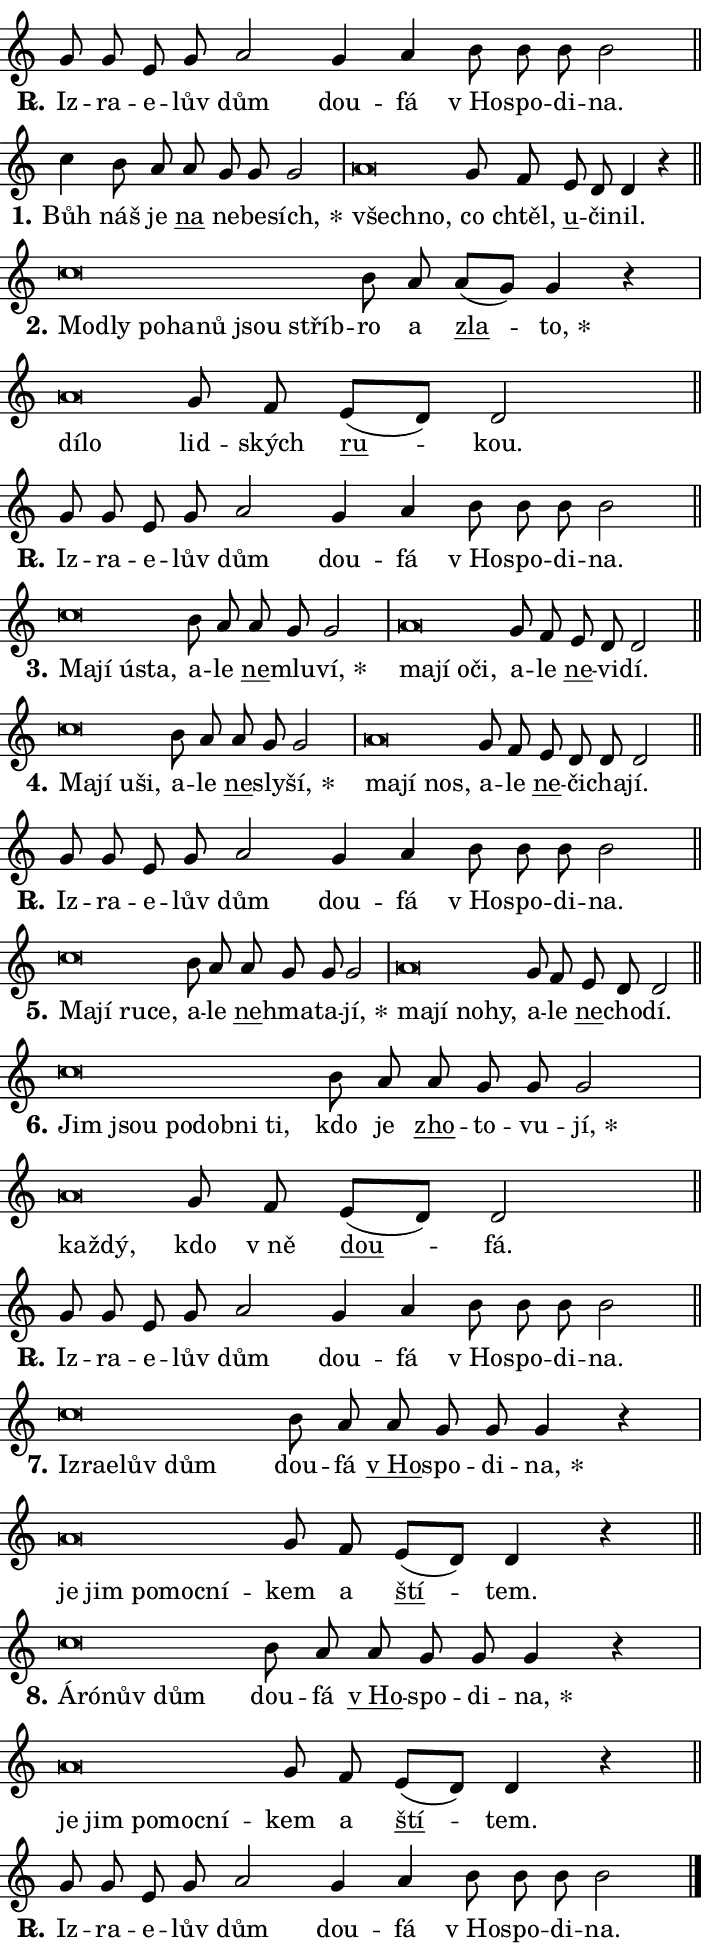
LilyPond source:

\version "2.24.0"
\header { tagline = "" }
\paper {
  indent = 0\cm
  top-margin = 0\cm
  right-margin = 0.13\cm % to fit lyric hyphens
  bottom-margin = 0\cm
  left-margin = 0\cm
  paper-width = 12\cm
  page-breaking = #ly:one-page-breaking
  system-system-spacing.basic-distance = #11
  score-system-spacing.basic-distance = #11
  ragged-last = ##f
}


%% Author: Thomas Morley
%% https://lists.gnu.org/archive/html/lilypond-user/2020-05/msg00002.html
#(define (line-position grob)
"Returns position of @var[grob} in current system:
   @code{'start}, if at first time-step
   @code{'end}, if at last time-step
   @code{'middle} otherwise
"
  (let* ((col (ly:item-get-column grob))
         (ln (ly:grob-object col 'left-neighbor))
         (rn (ly:grob-object col 'right-neighbor))
         (col-to-check-left (if (ly:grob? ln) ln col))
         (col-to-check-right (if (ly:grob? rn) rn col))
         (break-dir-left
           (and
             (ly:grob-property col-to-check-left 'non-musical #f)
             (ly:item-break-dir col-to-check-left)))
         (break-dir-right
           (and
             (ly:grob-property col-to-check-right 'non-musical #f)
             (ly:item-break-dir col-to-check-right))))
        (cond ((eqv? 1 break-dir-left) 'start)
              ((eqv? -1 break-dir-right) 'end)
              (else 'middle))))

#(define (tranparent-at-line-position vctor)
  (lambda (grob)
  "Relying on @code{line-position} select the relevant enry from @var{vctor}.
Used to determine transparency,"
    (case (line-position grob)
      ((end) (not (vector-ref vctor 0)))
      ((middle) (not (vector-ref vctor 1)))
      ((start) (not (vector-ref vctor 2))))))

noteHeadBreakVisibility =
#(define-music-function (break-visibility)(vector?)
"Makes @code{NoteHead}s transparent relying on @var{break-visibility}"
#{
  \override NoteHead.transparent =
    #(tranparent-at-line-position break-visibility)
#})

#(define delete-ledgers-for-transparent-note-heads
  (lambda (grob)
    "Reads whether a @code{NoteHead} is transparent.
If so this @code{NoteHead} is removed from @code{'note-heads} from
@var{grob}, which is supposed to be @code{LedgerLineSpanner}.
As a result ledgers are not printed for this @code{NoteHead}"
    (let* ((nhds-array (ly:grob-object grob 'note-heads))
           (nhds-list
             (if (ly:grob-array? nhds-array)
                 (ly:grob-array->list nhds-array)
                 '()))
           ;; Relies on the transparent-property being done before
           ;; Staff.LedgerLineSpanner.after-line-breaking is executed.
           ;; This is fragile ...
           (to-keep
             (remove
               (lambda (nhd)
                 (ly:grob-property nhd 'transparent #f))
               nhds-list)))
      ;; TODO find a better method to iterate over grob-arrays, similiar
      ;; to filter/remove etc for lists
      ;; For now rebuilt from scratch
      (set! (ly:grob-object grob 'note-heads)  '())
      (for-each
        (lambda (nhd)
          (ly:pointer-group-interface::add-grob grob 'note-heads nhd))
        to-keep))))

squashNotes = {
  \override NoteHead.X-extent = #'(-0.2 . 0.2)
  \override NoteHead.Y-extent = #'(-0.75 . 0)
  \override NoteHead.stencil =
    #(lambda (grob)
       (let ((pos (ly:grob-property grob 'staff-position)))
         (begin
           (if (< pos -7) (display "ERROR: Lower brevis then expected\n") (display ""))
           (if (<= pos -6) ly:text-interface::print ly:note-head::print))))
}
unSquashNotes = {
  \revert NoteHead.X-extent
  \revert NoteHead.Y-extent
  \revert NoteHead.stencil
}

hideNotes = \noteHeadBreakVisibility #begin-of-line-visible
unHideNotes = \noteHeadBreakVisibility #all-visible

% work-around for resetting accidentals
% https://lilypond.org/doc/v2.23/Documentation/notation/displaying-rhythms#unmetered-music
cadenzaMeasure = {
  \cadenzaOff
  \partial 1024 s1024
  \cadenzaOn
}

#(define-markup-command (accent layout props text) (markup?)
  "Underline accented syllable"
  (interpret-markup layout props
    #{\markup \override #'(offset . 4.3) \underline { #text }#}))

responsum = \markup \concat {
  "R" \hspace #-1.05 \path #0.1 #'((moveto 0 0.07) (lineto 0.9 0.8)) \hspace #0.05 "."
}

spaceSize = #0.6828661417322834 % exact space size for TeX Gyre Schola

\layout {
  \context {
    \Staff
    \remove "Time_signature_engraver"
    \override LedgerLineSpanner.after-line-breaking = #delete-ledgers-for-transparent-note-heads
  }
  \context {
    \Lyrics {
      \override LyricSpace.minimum-distance = \spaceSize
      \override LyricText.font-name = #"TeX Gyre Schola"
      \override LyricText.font-size = 1
      \override StanzaNumber.font-name = #"TeX Gyre Schola Bold"
      \override StanzaNumber.font-size = 1
    }
  }
  \context {
    \Score 
    \override NoteHead.text =
      #(lambda (grob) 
        (let ((pos (ly:grob-property grob 'staff-position)))
          #{\markup {
            \combine
              \halign #-0.55 \raise #(if (= pos -6) 0 0.5) \override #'(thickness . 2) \draw-line #'(3.2 . 0)
              \musicglyph "noteheads.sM1"
          }#}))
  }
}

% magnetic-lyrics.ily
%
%   written by
%     Jean Abou Samra <jean@abou-samra.fr>
%     Werner Lemberg <wl@gnu.org>
%
%   adapted by
%     Jiri Hon <jiri.hon@gmail.com>
%
% Version 2022-Apr-15

% https://www.mail-archive.com/lilypond-user@gnu.org/msg149350.html

#(define (Left_hyphen_pointer_engraver context)
   "Collect syllable-hyphen-syllable occurrences in lyrics and store
them in properties.  This engraver only looks to the left.  For
example, if the lyrics input is @code{foo -- bar}, it does the
following.

@itemize @bullet
@item
Set the @code{text} property of the @code{LyricHyphen} grob between
@q{foo} and @q{bar} to @code{foo}.

@item
Set the @code{left-hyphen} property of the @code{LyricText} grob with
text @q{foo} to the @code{LyricHyphen} grob between @q{foo} and
@q{bar}.
@end itemize

Use this auxiliary engraver in combination with the
@code{lyric-@/text::@/apply-@/magnetic-@/offset!} hook."
   (let ((hyphen #f)
         (text #f))
     (make-engraver
      (acknowledgers
       ((lyric-syllable-interface engraver grob source-engraver)
        (set! text grob)))
      (end-acknowledgers
       ((lyric-hyphen-interface engraver grob source-engraver)
        ;(when (not (grob::has-interface grob 'lyric-space-interface))
          (set! hyphen grob)));)
      ((stop-translation-timestep engraver)
       (when (and text hyphen)
         (ly:grob-set-object! text 'left-hyphen hyphen))
       (set! text #f)
       (set! hyphen #f)))))

#(define (lyric-text::apply-magnetic-offset! grob)
   "If the space between two syllables is less than the value in
property @code{LyricText@/.details@/.squash-threshold}, move the right
syllable to the left so that it gets concatenated with the left
syllable.

Use this function as a hook for
@code{LyricText@/.after-@/line-@/breaking} if the
@code{Left_@/hyphen_@/pointer_@/engraver} is active."
   (let ((hyphen (ly:grob-object grob 'left-hyphen #f)))
     (when hyphen
       (let ((left-text (ly:spanner-bound hyphen LEFT)))
         (when (grob::has-interface left-text 'lyric-syllable-interface)
           (let* ((common (ly:grob-common-refpoint grob left-text X))
                  (this-x-ext (ly:grob-extent grob common X))
                  (left-x-ext
                   (begin
                     ;; Trigger magnetism for left-text.
                     (ly:grob-property left-text 'after-line-breaking)
                     (ly:grob-extent left-text common X)))
                  ;; `delta` is the gap width between two syllables.
                  (delta (- (interval-start this-x-ext)
                            (interval-end left-x-ext)))
                  (details (ly:grob-property grob 'details))
                  (threshold (assoc-get 'squash-threshold details 0.2)))
             (when (< delta threshold)
               (let* (;; We have to manipulate the input text so that
                      ;; ligatures crossing syllable boundaries are not
                      ;; disabled.  For languages based on the Latin
                      ;; script this is essentially a beautification.
                      ;; However, for non-Western scripts it can be a
                      ;; necessity.
                      (lt (ly:grob-property left-text 'text))
                      (rt (ly:grob-property grob 'text))
                      (is-space (grob::has-interface hyphen 'lyric-space-interface))
                      (space (if is-space " " ""))
                      (extra-delta (if is-space spaceSize 0))
                      ;; Append new syllable.
                      (ltrt-space (if (and (string? lt) (string? rt))
                                (string-append lt space rt)
                                (make-concat-markup (list lt space rt))))
                      ;; Right-align `ltrt` to the right side.
                      (ltrt-space-markup (grob-interpret-markup
                               grob
                               (make-translate-markup
                                (cons (interval-length this-x-ext) 0)
                                (make-right-align-markup ltrt-space)))))
                 (begin
                   ;; Don't print `left-text`.
                   (ly:grob-set-property! left-text 'stencil #f)
                   ;; Set text and stencil (which holds all collected
                   ;; syllables so far) and shift it to the left.
                   (ly:grob-set-property! grob 'text ltrt-space)
                   (ly:grob-set-property! grob 'stencil ltrt-space-markup)
                   (ly:grob-translate-axis! grob (- (- delta extra-delta)) X))))))))))


#(define (lyric-hyphen::displace-bounds-first grob)
   ;; Make very sure this callback isn't triggered too early.
   (let ((left (ly:spanner-bound grob LEFT))
         (right (ly:spanner-bound grob RIGHT)))
     (ly:grob-property left 'after-line-breaking)
     (ly:grob-property right 'after-line-breaking)
     (ly:lyric-hyphen::print grob)))

squashThreshold = #0.4

\layout {
  \context {
    \Lyrics
    \consists #Left_hyphen_pointer_engraver
    \override LyricText.after-line-breaking =
      #lyric-text::apply-magnetic-offset!
    \override LyricHyphen.stencil = #lyric-hyphen::displace-bounds-first
    \override LyricText.details.squash-threshold = \squashThreshold
    \override LyricHyphen.minimum-distance = 0
    \override LyricHyphen.minimum-length = \squashThreshold
  }
}

squashText = \override LyricText.details.squash-threshold = 9999
unSquashText = \override LyricText.details.squash-threshold = \squashThreshold

leftText = \override LyricText.self-alignment-X = #LEFT
unLeftText = \revert LyricText.self-alignment-X

starOffset = #(lambda (grob) 
                (let ((x_offset (ly:self-alignment-interface::aligned-on-x-parent grob)))
                  (if (= x_offset 0) 0 (+ x_offset 1.2))))

star = #(define-music-function (syllable)(string?)
"Append star separator at the end of a syllable"
#{
  \once \override LyricText.X-offset = #starOffset
  \lyricmode { \markup {
    #syllable
    \override #'((font-name . "TeX Gyre Schola Bold")) \hspace #0.2 \lower #0.65 \larger "*"
  } }
#})

starAccent = #(define-music-function (syllable)(string?)
"Append star separator at the end of a syllable and make accent"
#{
  \once \override LyricText.X-offset = #starOffset
  \lyricmode { \markup {
    \accent #syllable
    \override #'((font-name . "TeX Gyre Schola Bold")) \hspace #0.2 \lower #0.65 \larger "*"
  } }
#})

breath = #(define-music-function (syllable)(string?)
"Append breathing indicator at the end of a syllable"
#{
  \lyricmode { \markup { #syllable "+" } }
#})

optionalBreath = #(define-music-function (syllable)(string?)
"Append optional breathing indicator at the end of a syllable"
#{
  \lyricmode { \markup { #syllable "(+)" } }
#})


\score {
    <<
        \new Voice = "melody" { \cadenzaOn \key c \major \relative { g'8 g e g a2 \bar "" g4 a \bar "" b8 b b b2 \cadenzaMeasure \bar "||" \break } }
        \new Lyrics \lyricsto "melody" { \lyricmode { \set stanza = \responsum
Iz -- ra -- e -- lův dům dou -- fá "v Ho" -- spo -- di -- na. } }
    >>
    \layout {}
}

\score {
    <<
        \new Voice = "melody" { \cadenzaOn \key c \major \relative { c''4 b8 a \bar "" a g g g2 \cadenzaMeasure \bar "|" \squashNotes a\breve*1/16 \hideNotes \breve*1/16 \bar "" \unHideNotes \unSquashNotes g8 f \bar "" e d d4 r \cadenzaMeasure \bar "||" \break } }
        \new Lyrics \lyricsto "melody" { \lyricmode { \set stanza = "1."
Bůh náš je \markup \accent na ne -- be -- \star sích, \leftText všech -- \squashText no, \unLeftText \unSquashText co chtěl, \markup \accent u -- či -- nil. } }
    >>
    \layout {}
}

\score {
    <<
        \new Voice = "melody" { \cadenzaOn \key c \major \relative { \squashNotes c''\breve*1/16 \hideNotes \breve*1/16 \bar "" \breve*1/16 \bar "" \breve*1/16 \bar "" \breve*1/16 \bar "" \breve*1/16 \breve*1/16 \bar "" \unHideNotes \unSquashNotes b8 a \bar "" a[( g)] g4 r \cadenzaMeasure \bar "|" \squashNotes a\breve*1/16 \hideNotes \breve*1/16 \bar "" \unHideNotes \unSquashNotes g8 f \bar "" e[( d)] d2 \cadenzaMeasure \bar "||" \break } }
        \new Lyrics \lyricsto "melody" { \lyricmode { \set stanza = "2."
\leftText Mo -- \squashText dly po -- ha -- nů jsou stříb -- \unLeftText \unSquashText ro a \markup \accent zla -- \star to, \leftText dí -- \squashText lo \unLeftText \unSquashText lid -- ských \markup \accent ru -- kou. } }
    >>
    \layout {}
}

\score {
    <<
        \new Voice = "melody" { \cadenzaOn \key c \major \relative { g'8 g e g a2 \bar "" g4 a \bar "" b8 b b b2 \cadenzaMeasure \bar "||" \break } }
        \new Lyrics \lyricsto "melody" { \lyricmode { \set stanza = \responsum
Iz -- ra -- e -- lův dům dou -- fá "v Ho" -- spo -- di -- na. } }
    >>
    \layout {}
}

\score {
    <<
        \new Voice = "melody" { \cadenzaOn \key c \major \relative { \squashNotes c''\breve*1/16 \hideNotes \breve*1/16 \bar "" \breve*1/16 \breve*1/16 \bar "" \unHideNotes \unSquashNotes b8 a \bar "" a g g2 \cadenzaMeasure \bar "|" \squashNotes a\breve*1/16 \hideNotes \breve*1/16 \bar "" \breve*1/16 \breve*1/16 \bar "" \unHideNotes \unSquashNotes g8 f \bar "" e d d2 \cadenzaMeasure \bar "||" \break } }
        \new Lyrics \lyricsto "melody" { \lyricmode { \set stanza = "3."
\leftText Ma -- \squashText jí ú -- sta, \unLeftText \unSquashText a -- le \markup \accent ne -- mlu -- \star ví, \leftText ma -- \squashText jí o -- či, \unLeftText \unSquashText a -- le \markup \accent ne -- vi -- dí. } }
    >>
    \layout {}
}

\score {
    <<
        \new Voice = "melody" { \cadenzaOn \key c \major \relative { \squashNotes c''\breve*1/16 \hideNotes \breve*1/16 \bar "" \breve*1/16 \breve*1/16 \bar "" \unHideNotes \unSquashNotes b8 a \bar "" a g g2 \cadenzaMeasure \bar "|" \squashNotes a\breve*1/16 \hideNotes \breve*1/16 \breve*1/16 \bar "" \unHideNotes \unSquashNotes g8 f \bar "" e d d d2 \cadenzaMeasure \bar "||" \break } }
        \new Lyrics \lyricsto "melody" { \lyricmode { \set stanza = "4."
\leftText Ma -- \squashText jí u -- ši, \unLeftText \unSquashText a -- le \markup \accent ne -- sly -- \star ší, \leftText ma -- \squashText jí nos, \unLeftText \unSquashText a -- le \markup \accent ne -- či -- cha -- jí. } }
    >>
    \layout {}
}

\score {
    <<
        \new Voice = "melody" { \cadenzaOn \key c \major \relative { g'8 g e g a2 \bar "" g4 a \bar "" b8 b b b2 \cadenzaMeasure \bar "||" \break } }
        \new Lyrics \lyricsto "melody" { \lyricmode { \set stanza = \responsum
Iz -- ra -- e -- lův dům dou -- fá "v Ho" -- spo -- di -- na. } }
    >>
    \layout {}
}

\score {
    <<
        \new Voice = "melody" { \cadenzaOn \key c \major \relative { \squashNotes c''\breve*1/16 \hideNotes \breve*1/16 \bar "" \breve*1/16 \breve*1/16 \bar "" \unHideNotes \unSquashNotes b8 a \bar "" a g g g2 \cadenzaMeasure \bar "|" \squashNotes a\breve*1/16 \hideNotes \breve*1/16 \bar "" \breve*1/16 \breve*1/16 \bar "" \unHideNotes \unSquashNotes g8 f \bar "" e d d2 \cadenzaMeasure \bar "||" \break } }
        \new Lyrics \lyricsto "melody" { \lyricmode { \set stanza = "5."
\leftText Ma -- \squashText jí ru -- ce, \unLeftText \unSquashText a -- le \markup \accent ne -- hma -- ta -- \star jí, \leftText ma -- \squashText jí no -- hy, \unLeftText \unSquashText a -- le \markup \accent ne -- cho -- dí. } }
    >>
    \layout {}
}

\score {
    <<
        \new Voice = "melody" { \cadenzaOn \key c \major \relative { \squashNotes c''\breve*1/16 \hideNotes \breve*1/16 \bar "" \breve*1/16 \bar "" \breve*1/16 \bar "" \breve*1/16 \breve*1/16 \bar "" \unHideNotes \unSquashNotes b8 a \bar "" a g g g2 \cadenzaMeasure \bar "|" \squashNotes a\breve*1/16 \hideNotes \breve*1/16 \bar "" \unHideNotes \unSquashNotes g8 f \bar "" e[( d)] d2 \cadenzaMeasure \bar "||" \break } }
        \new Lyrics \lyricsto "melody" { \lyricmode { \set stanza = "6."
\leftText Jim \squashText jsou po -- dob -- ni ti, \unLeftText \unSquashText kdo je \markup \accent zho -- to -- vu -- \star jí, \leftText kaž -- \squashText dý, \unLeftText \unSquashText kdo "v ně" \markup \accent dou -- fá. } }
    >>
    \layout {}
}

\score {
    <<
        \new Voice = "melody" { \cadenzaOn \key c \major \relative { g'8 g e g a2 \bar "" g4 a \bar "" b8 b b b2 \cadenzaMeasure \bar "||" \break } }
        \new Lyrics \lyricsto "melody" { \lyricmode { \set stanza = \responsum
Iz -- ra -- e -- lův dům dou -- fá "v Ho" -- spo -- di -- na. } }
    >>
    \layout {}
}

\score {
    <<
        \new Voice = "melody" { \cadenzaOn \key c \major \relative { \squashNotes c''\breve*1/16 \hideNotes \breve*1/16 \bar "" \breve*1/16 \bar "" \breve*1/16 \breve*1/16 \bar "" \unHideNotes \unSquashNotes b8 a \bar "" a g g g4 r \cadenzaMeasure \bar "|" \squashNotes a\breve*1/16 \hideNotes \breve*1/16 \bar "" \breve*1/16 \bar "" \breve*1/16 \breve*1/16 \bar "" \unHideNotes \unSquashNotes g8 f \bar "" e[( d)] d4 r \cadenzaMeasure \bar "||" \break } }
        \new Lyrics \lyricsto "melody" { \lyricmode { \set stanza = "7."
\leftText Iz -- \squashText ra -- e -- lův dům \unLeftText \unSquashText dou -- fá \markup \accent "v Ho" -- spo -- di -- \star na, \leftText je \squashText jim po -- moc -- ní -- \unLeftText \unSquashText kem a \markup \accent ští -- tem. } }
    >>
    \layout {}
}

\score {
    <<
        \new Voice = "melody" { \cadenzaOn \key c \major \relative { \squashNotes c''\breve*1/16 \hideNotes \breve*1/16 \bar "" \breve*1/16 \breve*1/16 \bar "" \unHideNotes \unSquashNotes b8 a \bar "" a g g g4 r \cadenzaMeasure \bar "|" \squashNotes a\breve*1/16 \hideNotes \breve*1/16 \bar "" \breve*1/16 \bar "" \breve*1/16 \breve*1/16 \bar "" \unHideNotes \unSquashNotes g8 f \bar "" e[( d)] d4 r \cadenzaMeasure \bar "||" \break } }
        \new Lyrics \lyricsto "melody" { \lyricmode { \set stanza = "8."
\leftText Á -- \squashText ró -- nův dům \unLeftText \unSquashText dou -- fá \markup \accent "v Ho" -- spo -- di -- \star na, \leftText je \squashText jim po -- moc -- ní -- \unLeftText \unSquashText kem a \markup \accent ští -- tem. } }
    >>
    \layout {}
}

\score {
    <<
        \new Voice = "melody" { \cadenzaOn \key c \major \relative { g'8 g e g a2 \bar "" g4 a \bar "" b8 b b b2 \cadenzaMeasure \bar "||" \break } \bar "|." }
        \new Lyrics \lyricsto "melody" { \lyricmode { \set stanza = \responsum
Iz -- ra -- e -- lův dům dou -- fá "v Ho" -- spo -- di -- na. } }
    >>
    \layout {}
}
